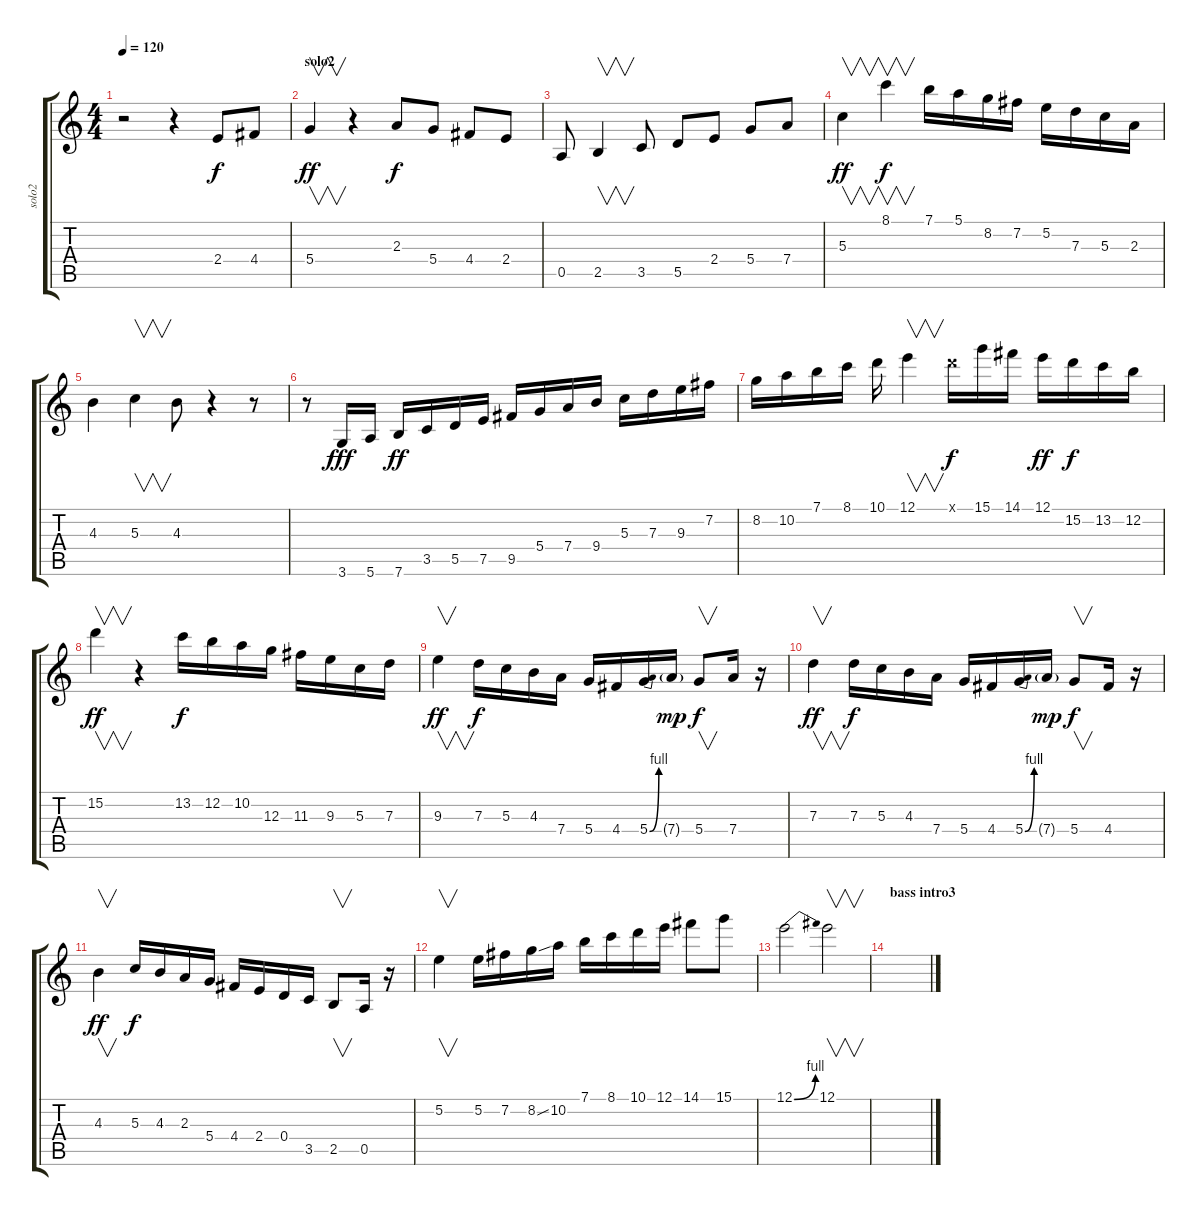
\track ("solo2" "solo2") {instrument distortionguitar}
\staff {score tabs}
\tuning (E4 B3 G3 D3 A2 E2) {hide}
\ts (4 4)
\tempo 120
\clef g2
\ks c
r.2{dy f} r.4 2.4.8 4.4.8 |
\section ("" "solo2")
5.4.4{v dy ff} r.4 2.3.8{dy f} 5.4.8 4.4.8 2.4.8 |
0.5.8 2.5.4{v} 3.5.8 5.5.8 2.4.8 5.4.8 7.4.8 |
5.3.4{v dy ff} 8.1.4{v dy f} 7.1.16 5.1.16 8.2.16 7.2.16 5.2.16 7.3.16 5.3.16 2.3.16 |
4.3.4 5.3.4{v} 4.3.8 r.4 r.8 |
r.8 3.6.16{dy fff} 5.6.16 7.6.16{dy ff} 3.5.16 5.5.16 7.5.16 9.5.16 5.4.16 7.4.16 9.4.16 5.3.16 7.3.16 9.3.16 7.2.16 |
8.2.16 10.2.16 7.1.16 8.1.16 10.1.16 12.1.4{v} 10.1{x}.16{dy f} 15.1.16 14.1.16 12.1.16{dy ff} 15.2.16{dy f} 13.2.16 12.2.16 |
15.2.4{v dy ff} r.4 13.2.16{dy f} 12.2.16 10.2.16 12.3.16 11.3.16 9.3.16 5.3.16 7.3.16 |
9.3.4{v dy ff} 7.3.16{dy f} 5.3.16 4.3.16 7.4.16 5.4.16 4.4.16 5.4{be (bend 0 0 60 4)}.16 7.4{g}.16{dy mp} 5.4.8{v dy f} 7.4.16 r.16 |
7.3.4{v dy ff} 7.3.16{dy f} 5.3.16 4.3.16 7.4.16 5.4.16 4.4.16 5.4{be (bend 0 0 60 4)}.16 7.4{g}.16{dy mp} 5.4.8{v dy f} 4.4.16 r.16 |
4.3.4{v dy ff} 5.3.16{dy f} 4.3.16 2.3.16 5.4.16 4.4.16 2.4.16 0.4.16 3.5.16 2.5.8{v} 0.5.16 r.16 |
5.2.4{v} 5.2.16 7.2.16 8.2{ss}.16 10.2.16 7.1.16 8.1.16 10.1.16 12.1.16 14.1.8 15.1.8 |
12.1{be (bend 0 0 60 4)}.2 12.1.2{v} |
\section ("" "bass intro3")
